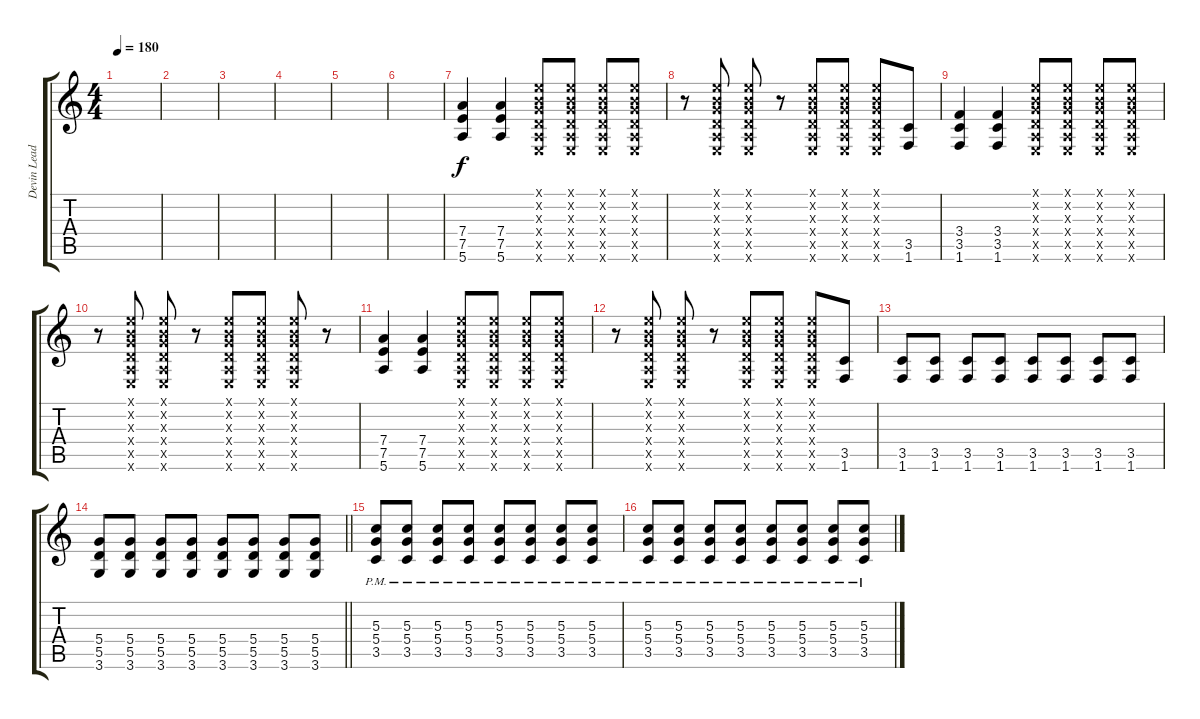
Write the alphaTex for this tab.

\track ("Devin Lead" "Devin Lead") {instrument distortionguitar}
\staff {score tabs}
\tuning (E4 B3 G3 D3 A2 E2) {hide}
\ts (4 4)
\tempo 180
\clef g2
\ks c
|
|
|
|
|
|
(7.4 7.5 5.6).4 (7.4 7.5 5.6).4 (0.1{x} 0.2{x} 0.3{x} 0.4{x} 0.5{x} 0.6{x}).8 (0.1{x} 0.2{x} 0.3{x} 0.4{x} 0.5{x} 0.6{x}).8 (0.1{x} 0.2{x} 0.3{x} 0.4{x} 0.5{x} 0.6{x}).8 (0.1{x} 0.2{x} 0.3{x} 0.4{x} 0.5{x} 0.6{x}).8 |
r.8 (0.1{x} 0.2{x} 0.3{x} 0.4{x} 0.5{x} 0.6{x}).8 (0.1{x} 0.2{x} 0.3{x} 0.4{x} 0.5{x} 0.6{x}).8 r.8 (0.1{x} 0.2{x} 0.3{x} 0.4{x} 0.5{x} 0.6{x}).8 (0.1{x} 0.2{x} 0.3{x} 0.4{x} 0.5{x} 0.6{x}).8 (0.1{x} 0.2{x} 0.3{x} 0.4{x} 0.5{x} 0.6{x}).8 (3.5 1.6).8 |
(3.4 3.5 1.6).4 (3.4 3.5 1.6).4 (0.1{x} 0.2{x} 0.3{x} 0.4{x} 0.5{x} 0.6{x}).8 (0.1{x} 0.2{x} 0.3{x} 0.4{x} 0.5{x} 0.6{x}).8 (0.1{x} 0.2{x} 0.3{x} 0.4{x} 0.5{x} 0.6{x}).8 (0.1{x} 0.2{x} 0.3{x} 0.4{x} 0.5{x} 0.6{x}).8 |
r.8 (0.1{x} 0.2{x} 0.3{x} 0.4{x} 0.5{x} 0.6{x}).8 (0.1{x} 0.2{x} 0.3{x} 0.4{x} 0.5{x} 0.6{x}).8 r.8 (0.1{x} 0.2{x} 0.3{x} 0.4{x} 0.5{x} 0.6{x}).8 (0.1{x} 0.2{x} 0.3{x} 0.4{x} 0.5{x} 0.6{x}).8 (0.1{x} 0.2{x} 0.3{x} 0.4{x} 0.5{x} 0.6{x}).8 r.8 |
(7.4 7.5 5.6).4 (7.4 7.5 5.6).4 (0.1{x} 0.2{x} 0.3{x} 0.4{x} 0.5{x} 0.6{x}).8 (0.1{x} 0.2{x} 0.3{x} 0.4{x} 0.5{x} 0.6{x}).8 (0.1{x} 0.2{x} 0.3{x} 0.4{x} 0.5{x} 0.6{x}).8 (0.1{x} 0.2{x} 0.3{x} 0.4{x} 0.5{x} 0.6{x}).8 |
r.8 (0.1{x} 0.2{x} 0.3{x} 0.4{x} 0.5{x} 0.6{x}).8 (0.1{x} 0.2{x} 0.3{x} 0.4{x} 0.5{x} 0.6{x}).8 r.8 (0.1{x} 0.2{x} 0.3{x} 0.4{x} 0.5{x} 0.6{x}).8 (0.1{x} 0.2{x} 0.3{x} 0.4{x} 0.5{x} 0.6{x}).8 (0.1{x} 0.2{x} 0.3{x} 0.4{x} 0.5{x} 0.6{x}).8 (3.5 1.6).8 |
(3.5 1.6).8 (3.5 1.6).8 (3.5 1.6).8 (3.5 1.6).8 (3.5 1.6).8 (3.5 1.6).8 (3.5 1.6).8 (3.5 1.6).8 |
\barLineRight lightlight
(5.4 5.5 3.6).8 (5.4 5.5 3.6).8 (5.4 5.5 3.6).8 (5.4 5.5 3.6).8 (5.4 5.5 3.6).8 (5.4 5.5 3.6).8 (5.4 5.5 3.6).8 (5.4 5.5 3.6).8 |
(5.3{pm} 5.4{pm} 3.5{pm}).8 (5.3{pm} 5.4{pm} 3.5{pm}).8 (5.3{pm} 5.4{pm} 3.5{pm}).8 (5.3{pm} 5.4{pm} 3.5{pm}).8 (5.3{pm} 5.4{pm} 3.5{pm}).8 (5.3{pm} 5.4{pm} 3.5{pm}).8 (5.3{pm} 5.4{pm} 3.5{pm}).8 (5.3{pm} 5.4{pm} 3.5{pm}).8 |
(5.3{pm} 5.4{pm} 3.5{pm}).8 (5.3{pm} 5.4{pm} 3.5{pm}).8 (5.3{pm} 5.4{pm} 3.5{pm}).8 (5.3{pm} 5.4{pm} 3.5{pm}).8 (5.3{pm} 5.4{pm} 3.5{pm}).8 (5.3{pm} 5.4{pm} 3.5{pm}).8 (5.3{pm} 5.4{pm} 3.5{pm}).8 (5.3{pm} 5.4{pm} 3.5{pm}).8
